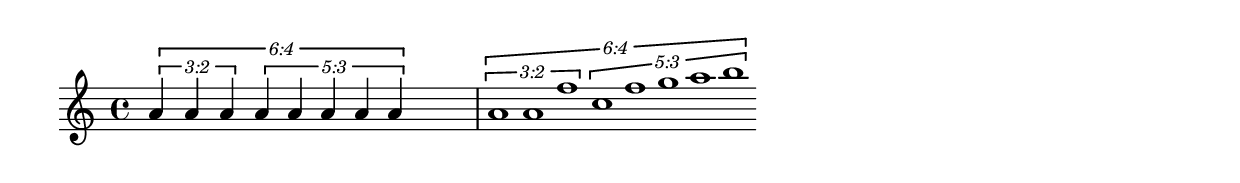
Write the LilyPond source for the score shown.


\version "2.12.0"

\header {
    texidoc=" Tuplets may be nested."
}

\paper {
  ragged-right = ##t  
  indent = 0.0
}

\relative c'' {
  \override TupletNumber #'text = #tuplet-number::calc-fraction-text
  \times 4/6 {
    \times 2/3 {
      a a a
    }
    \times 3/5 {
      a a a a a
    }
  }

  s1*1/6
  
  \stemUp
  \times 4/6 {
    \times 2/3 {
      a1*1/6 a f'
    }
    \times 3/5 {
      c f g a b 
    }
  }
  
}

